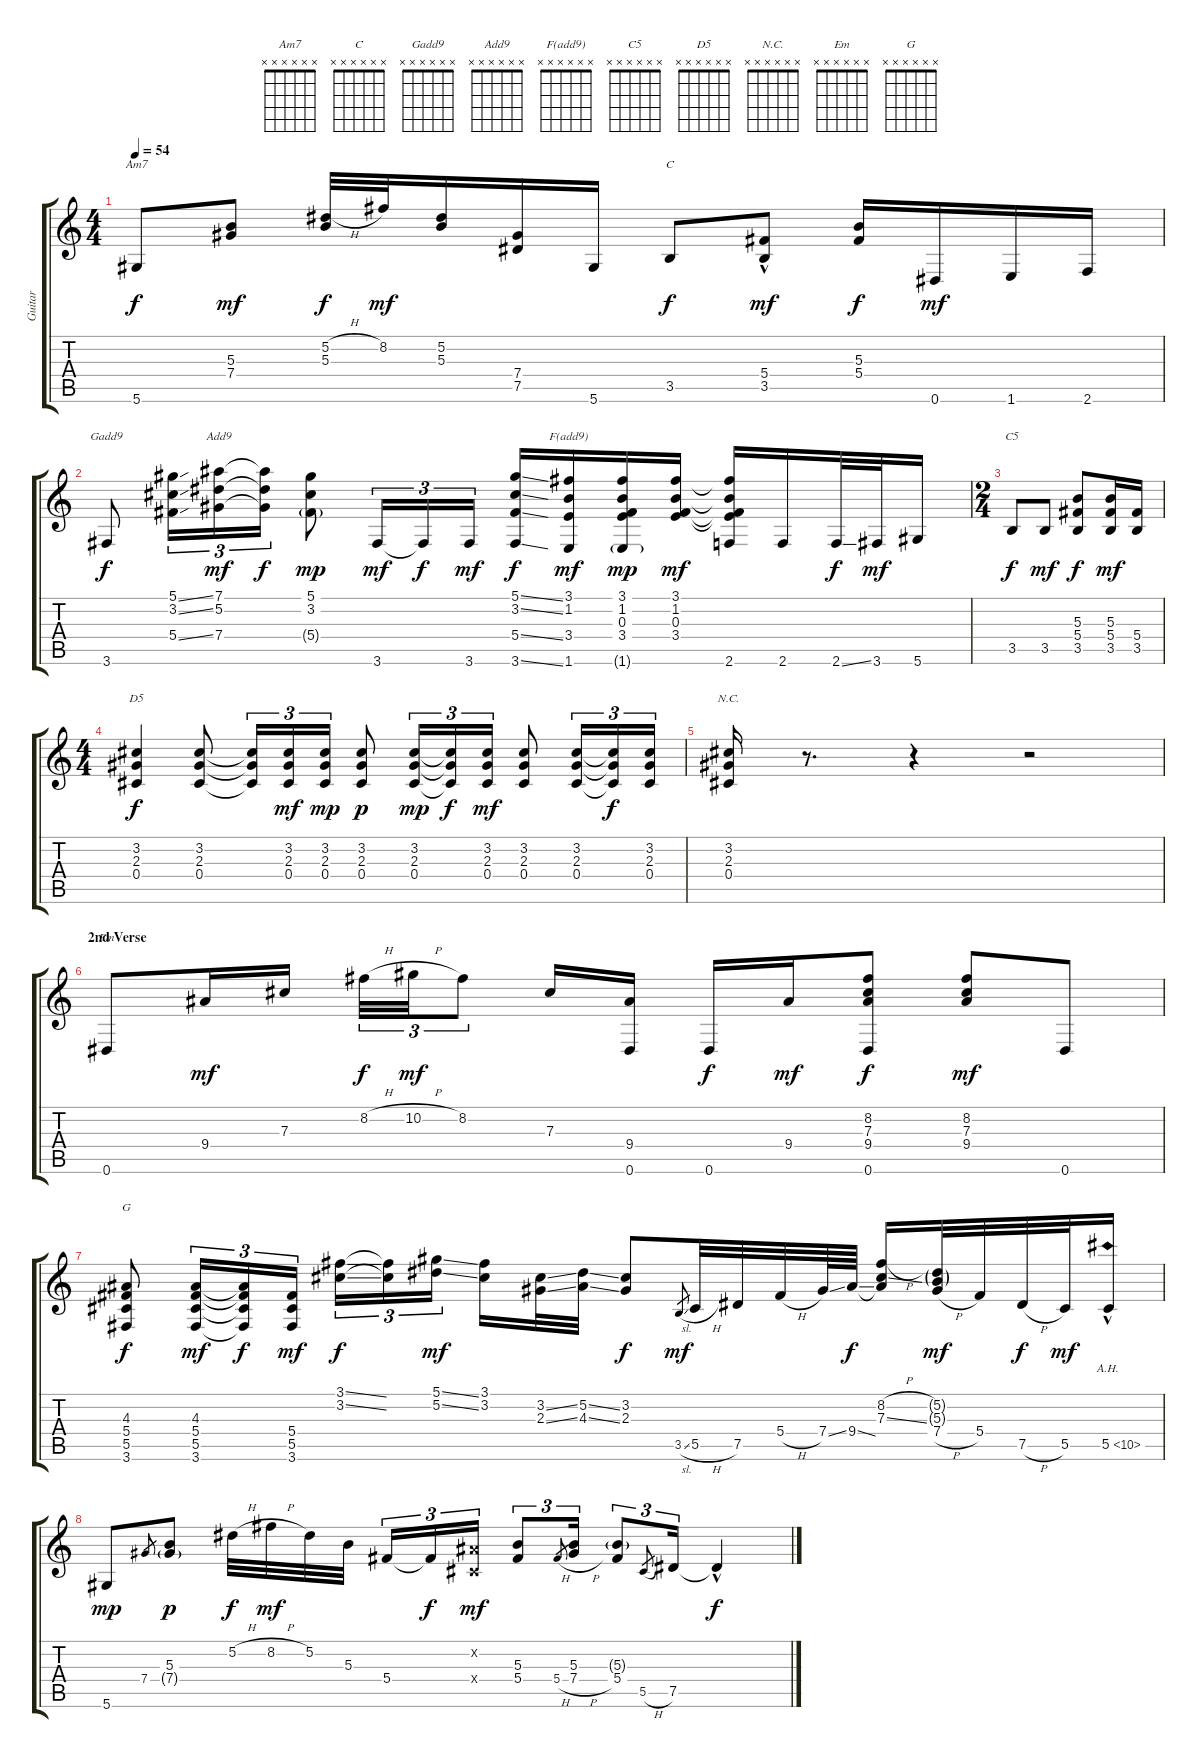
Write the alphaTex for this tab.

\track ("Guitar" "Guitar") {instrument electricguitarjazz}
\staff {score tabs}
\tuning (Eb4 Bb3 Gb3 Db3 Ab2 Eb2) {hide}
\chord ("Am7" x x x x x x) {firstfret 0}
\chord ("C" x x x x x x) {firstfret 0}
\chord ("Gadd9" x x x x x x) {firstfret 0}
\chord ("Add9" x x x x x x) {firstfret 0}
\chord ("F(add9)" x x x x x x) {firstfret 0}
\chord ("C5" x x x x x x) {firstfret 0}
\chord ("D5" x x x x x x) {firstfret 0}
\chord ("N.C." x x x x x x) {firstfret 0}
\chord ("Em" x x x x x x) {firstfret 0}
\chord ("G" x x x x x x) {firstfret 0}
\ts (4 4)
\tempo 54
\clef g2
\ks c
5.6.8{ch "Am7" dy f} (5.3 7.4).8{dy mf} (5.2{h} 5.3).32{dy f} 8.2.32{dy mf} (5.2 5.3).16 (7.4 7.5).16 5.6.16 3.5.8{ch "C" dy f} (5.4 3.5{hac}).8{dy mf} (5.3 5.4).16{dy f} 0.6.16{dy mf} 1.6.16 2.6.16 |
3.6.8{ch "Gadd9" dy f} (5.1{ss} 3.2{ss} 5.4{ss}).16{tu (3 2)} (7.1 5.2 7.4).16{tu (3 2) ch "Add9" dy mf} (7.1{t} 5.2{t} 7.4{t}).16{tu (3 2) dy f} (5.1 3.2 5.4{g}).8{dy mp} 3.6.16{tu (3 2) dy mf} 3.6{t}.16{tu (3 2) dy f} 3.6.16{tu (3 2) dy mf} (5.1{ss} 3.2{ss} 5.4{ss} 3.6{ss}).16{dy f} (3.1 1.2 3.4 1.6).16{ch "F(add9)" dy mf} (3.1 1.2 0.3 3.4 1.6{g}).16{dy mp} (3.1 1.2 0.3 3.4).16{dy mf} (3.1{t} 1.2{t} 0.3{t} 3.4{t} 2.6).16 2.6.16 2.6{ss}.32{dy f} 3.6.32{dy mf} 5.6.16 |
\ts (2 4)
3.5.8{ch "C5" dy f} 3.5.8{dy mf} (5.3 5.4 3.5).8{dy f} (5.3 5.4 3.5).16{dy mf} (5.4 3.5).16 |
\ts (4 4)
(3.2 2.3 0.4).4{ch "D5" dy f} (3.2 2.3 0.4).8 (3.2{t} 2.3{t} 0.4{t}).16{tu (3 2)} (3.2 2.3 0.4).16{tu (3 2) dy mf} (3.2 2.3 0.4).16{tu (3 2) dy mp} (3.2 2.3 0.4).8{dy p} (3.2 2.3 0.4).16{tu (3 2) dy mp} (3.2{t} 2.3{t} 0.4{t}).16{tu (3 2) dy f} (3.2 2.3 0.4).16{tu (3 2) dy mf} (3.2 2.3 0.4).8 (3.2 2.3 0.4).16{tu (3 2)} (3.2{t} 2.3{t} 0.4{t}).16{tu (3 2) dy f} (3.2 2.3 0.4).16{tu (3 2)} |
(3.2 2.3 0.4).16{ch "N.C."} r.8{d} r.4 r.2 |
\section ("" "2nd Verse")
0.6.8{ch "Em"} 9.4.16{dy mf} 7.3.16 8.2{h}.32{tu (3 2) dy f} 10.2{h}.32{tu (3 2) dy mf} 8.2.8{tu (3 2)} 7.3.16 (9.4 0.6).16 0.6.16{dy f} 9.4.16{dy mf} (8.2 7.3 9.4 0.6).8{dy f} (8.2 7.3 9.4).8{dy mf} 0.6.8 |
(4.3 5.4 5.5 3.6).8{ch "G" dy f} (4.3 5.4 5.5 3.6).16{tu (3 2) dy mf} (4.3{t} 5.4{t} 5.5{t} 3.6{t}).16{tu (3 2) dy f} (5.4 5.5 3.6).16{tu (3 2) dy mf} (3.1{ss} 3.2{ss}).16{tu (3 2) dy f} (3.1{t} 3.2{t}).16{tu (3 2)} (5.1{ss} 5.2{ss}).16{tu (3 2) dy mf} (3.1 3.2).16 (3.2{ss} 2.3{ss}).32 (5.2{ss} 4.3{ss}).32 (3.2 2.3).8{dy f} 3.5{sl}.8{gr dy mf} 5.5{h}.32 7.5.32 5.4{h}.32 7.4{ss}.64 9.4{ss}.64{dy f} (8.2{h} 7.3{ss} 9.4{t}).16 (5.2{g} 5.3{g} 7.4{h}).32{dy mf} 5.4.32 7.5{h}.32{dy f} 5.5.32{dy mf} 5.5{ah 5 hac}.16 |
5.6.8{dy mp} 7.4.8{gr} (5.3 7.4{g}).8{dy p} 5.2{h}.32{dy f} 8.2{h}.32{dy mf} 5.2.32 5.3.32 5.4.16{tu (3 2)} 5.4{t}.16{tu (3 2) dy f} (0.2{x} 0.4{x}).16{tu (3 2) dy mf} (5.3 5.4).8{tu (3 2)} 5.4{h}.8{gr} (5.3 7.4{h}).16{tu (3 2)} (5.3{g} 5.4).8{tu (3 2)} 5.5{h}.8{gr} 7.5.16{tu (3 2)} 7.5{hac t}.4{dy f}
